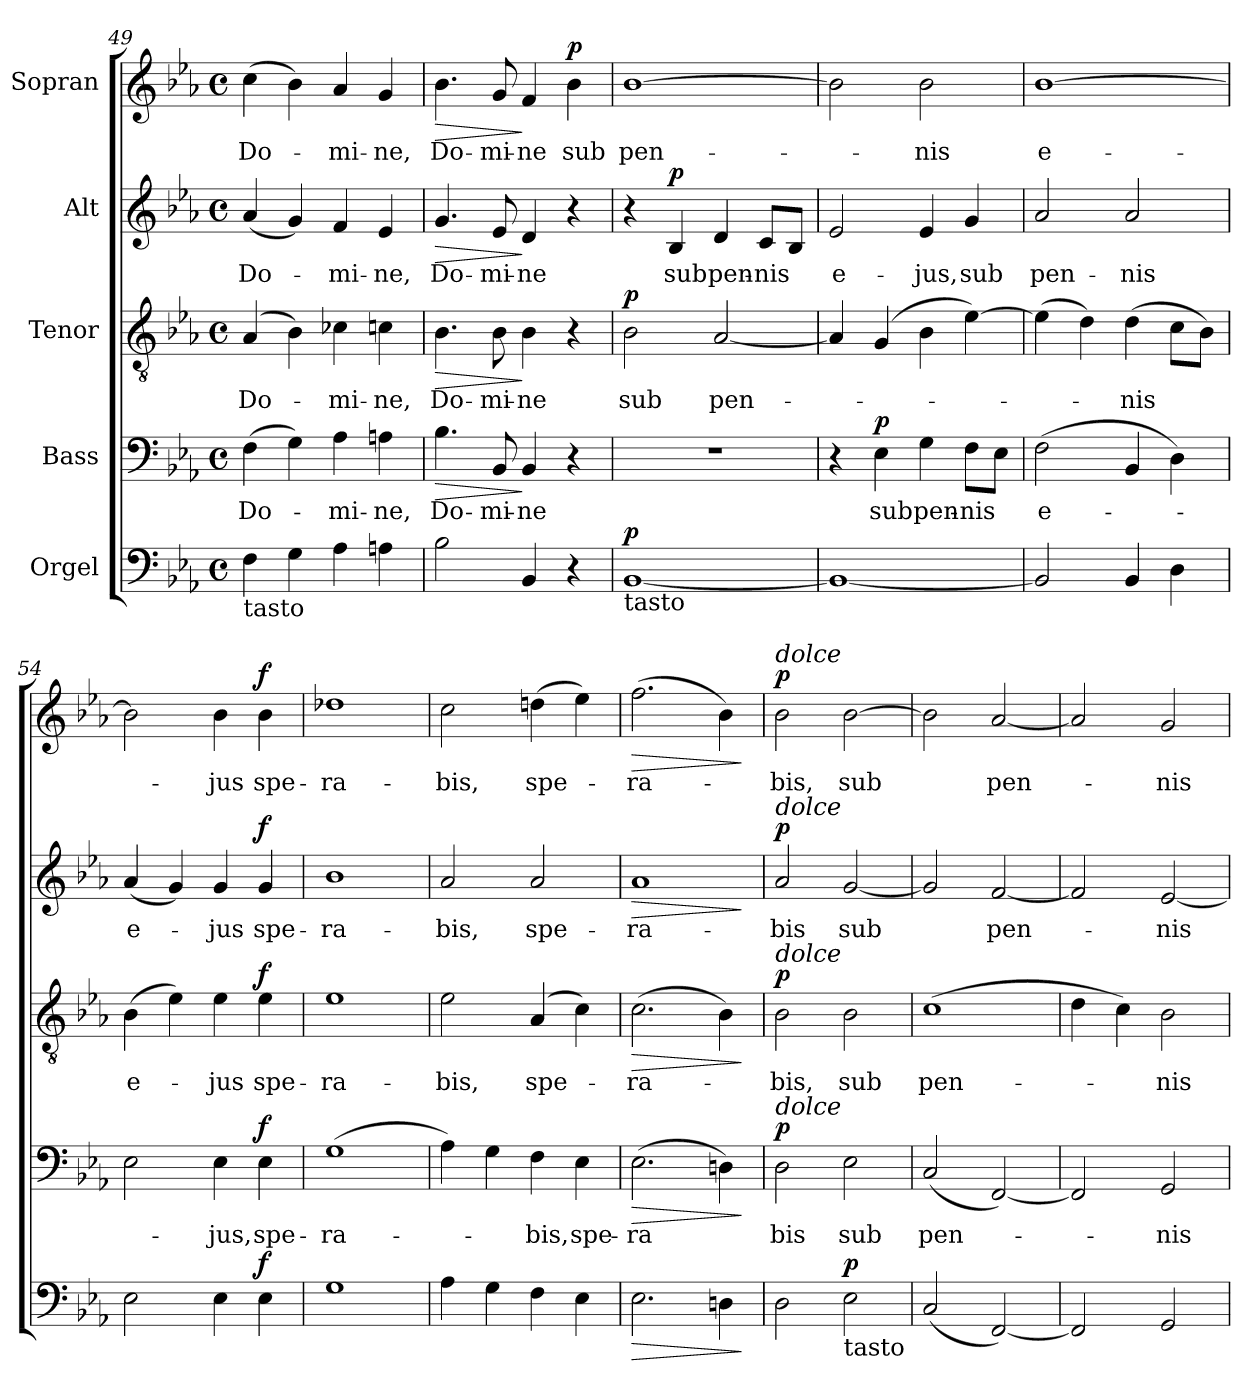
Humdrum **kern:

**kern	**dynam	**kern	**text	**dynam	**kern	**text	**dynam	**kern	**text	**dynam	**kern	**text	**dynam
*part5	*part5	*part4	*part4	*part4	*part3	*part3	*part3	*part2	*part2	*part2	*part1	*part1	*part1
*staff5	*staff5	*staff4	*staff4	*staff4	*staff3	*staff3	*staff3	*staff2	*staff2	*staff2	*staff1	*staff1	*staff1
*I"Orgel	*	*I"Bass	*	*	*I"Tenor	*	*	*I"Alt	*	*	*I"Sopran	*	*
*clefF4	*	*clefF4	*	*	*clefGv2	*	*	*clefG2	*	*	*clefG2	*	*
*k[b-e-a-]	*	*k[b-e-a-]	*	*	*k[b-e-a-]	*	*	*k[b-e-a-]	*	*	*k[b-e-a-]	*	*
*M4/4	*	*M4/4	*	*	*M4/4	*	*	*M4/4	*	*	*M4/4	*	*
*met(c)	*	*met(c)	*	*	*met(c)	*	*	*met(c)	*	*	*met(c)	*	*
=49	=49	=49	=49	=49	=49	=49	=49	=49	=49	=49	=49	=49	=49
!LO:TX:b:t=tasto	!	!	!	!	!	!	!	!	!	!	!	!	!
4F\	.	(>4F\	Do-	.	(>4A-/	Do-	.	(4a-/	Do-	.	(>4cc\	Do-	.
4G\	.	4G\)	.	.	4B-\)	.	.	4g/)	.	.	4b-\)	.	.
4A-\	.	4A-\	-mi-	.	4c-X\	-mi-	.	4f/	-mi-	.	4a-/	-mi-	.
4An\	.	4An\	-ne,	.	4cn\	-ne,	.	4e-/	-ne,	.	4g/	-ne,	.
=50	=50	=50	=50	=50	=50	=50	=50	=50	=50	=50	=50	=50	=50
!	!	!	!	!LO:HP:b	!	!	!LO:HP:b	!	!	!LO:HP:b	!	!	!LO:HP:b
2B-\	.	4.B-\	Do-	>	4.B-\	Do-	>	4.g/	Do-	>	4.b-\	Do-	>
.	.	8BB-/	-mi-	.	8B-\	-mi-	.	8e-/	-mi-	.	8g/	-mi-	.
4BB-/	.	4BB-/	-ne	]	4B-\	-ne	]	4d/	-ne	]	4f/	-ne	]
!	!	!	!	!	!	!	!	!	!	!	!	!	!LO:DY:a
4r	.	4r	.	.	4r	.	.	4r	.	.	4b-\	sub	p
=51	=51	=51	=51	=51	=51	=51	=51	=51	=51	=51	=51	=51	=51
!LO:TX:b:t=tasto	!	!	!	!	!	!	!	!	!	!	!	!	!
!	!LO:DY:a	!	!	!	!	!	!LO:DY:a	!	!	!	!	!	!
[1BB-	p	1r	.	.	2B-\	sub	p	4r	.	.	[1b-	pen-	.
!	!	!	!	!	!	!	!	!	!	!LO:DY:a	!	!	!
.	.	.	.	.	.	.	.	4B-/	sub	p	.	.	.
.	.	.	.	.	[2A-/	pen-	.	4d/	pen-	.	.	.	.
.	.	.	.	.	.	.	.	8c/L	-nis	.	.	.	.
.	.	.	.	.	.	.	.	8B-/J	.	.	.	.	.
!!LO:LB:g=z
=52	=52	=52	=52	=52	=52	=52	=52	=52	=52	=52	=52	=52	=52
1BB-_	.	4r	.	.	4A-/]	.	.	2e-/	e-	.	2b-\]	.	.
!	!	!	!	!LO:DY:a	!	!	!	!	!	!	!	!	!
.	.	4E-\	sub	p	(4G/	.	.	.	.	.	.	.	.
.	.	4G\	pen-	.	4B-\	.	.	4e-/	-jus,	.	2b-\	-nis	.
.	.	8F\L	-nis	.	[4e-\)	.	.	4g/	sub	.	.	.	.
.	.	8E-\J	.	.	.	.	.	.	.	.	.	.	.
=53	=53	=53	=53	=53	=53	=53	=53	=53	=53	=53	=53	=53	=53
2BB-/]	.	(2F\	e-	.	(4e-\]	.	.	2a-/	pen-	.	[1b-	e-	.
.	.	.	.	.	4d\)	.	.	.	.	.	.	.	.
4BB-/	.	4BB-/	.	.	(>4d\	-nis	.	2a-/	-nis	.	.	.	.
4D\	.	4D\)	.	.	8c\L	.	.	.	.	.	.	.	.
.	.	.	.	.	8B-\J)	.	.	.	.	.	.	.	.
=54	=54	=54	=54	=54	=54	=54	=54	=54	=54	=54	=54	=54	=54
2E-\	.	2E-\	.	.	(>4B-\	e-	.	(4a-/	e-	.	2b-\]	.	.
.	.	.	.	.	4e-\)	.	.	4g/)	.	.	.	.	.
4E-\	.	4E-\	-jus,	.	4e-\	-jus	.	4g/	-jus	.	4b-\	-jus	.
!	!LO:DY:a	!	!	!LO:DY:a	!	!	!LO:DY:a	!	!	!LO:DY:a	!	!	!LO:DY:a
4E-\	f	4E-\	spe-	f	4e-\	spe-	f	4g/	spe-	f	4b-\	spe-	f
=55	=55	=55	=55	=55	=55	=55	=55	=55	=55	=55	=55	=55	=55
1G	.	(1G	-ra-	.	1e-	-ra-	.	1b-	-ra-	.	1dd-X	-ra-	.
=56	=56	=56	=56	=56	=56	=56	=56	=56	=56	=56	=56	=56	=56
4A-\	.	4A-\)	.	.	2e-\	-bis,	.	2a-/	-bis,	.	2cc\	-bis,	.
4G\	.	4G\	.	.	.	.	.	.	.	.	.	.	.
4F\	.	4F\	-bis,	.	(>4A-/	spe-	.	2a-/	spe-	.	(>4ddn\	spe-	.
4E-\	.	4E-\	spe-	.	4c\)	.	.	.	.	.	4ee-\)	.	.
=57	=57	=57	=57	=57	=57	=57	=57	=57	=57	=57	=57	=57	=57
!	!LO:HP:b	!	!	!LO:HP:b	!	!	!LO:HP:b	!	!	!LO:HP:b	!	!	!LO:HP:b
2.E-\	>	(2.E-\	-ra	>	(>2.c\	-ra-	>	1a-	-ra-	>	(>2.ff\	-ra-	>
4Dn\	.	4Dn\)	.	.	4B-\)	.	.	.	.	.	4b-\)	.	.
.	]	.	.	]	.	.	]	.	.	]	.	.	]
=58	=58	=58	=58	=58	=58	=58	=58	=58	=58	=58	=58	=58	=58
!	!	!	!	!	!	!	!	!	!	!	!LO:TX:a:i:t=dolce	!	!
!	!	!	!	!	!	!	!	!LO:TX:a:i:t=dolce	!	!	!	!	!
!	!	!	!	!	!LO:TX:a:i:t=dolce	!	!	!	!	!	!	!	!
!	!	!LO:TX:a:i:t=dolce	!	!	!	!	!	!	!	!	!	!	!
!	!	!	!	!LO:DY:a	!	!	!LO:DY:a	!	!	!LO:DY:a	!	!	!LO:DY:a
2D\	.	2D\	bis	p	2B-\	-bis,	p	2a-/	-bis	p	2b-\	-bis,	p
!LO:TX:b:t=tasto	!	!	!	!	!	!	!	!	!	!	!	!	!
!	!LO:DY:a	!	!	!	!	!	!	!	!	!	!	!	!
2E-\	p	2E-\	sub	.	2B-\	sub	.	[2g/	sub	.	[2b-\	sub	.
=59	=59	=59	=59	=59	=59	=59	=59	=59	=59	=59	=59	=59	=59
(2C/	.	(2C/	pen-	.	(>1c	pen-	.	2g/]	.	.	2b-\]	.	.
[2FF/)	.	[2FF/)	.	.	.	.	.	[2f/	pen-	.	[2a-/	pen-	.
!!LO:LB:g=z
=60	=60	=60	=60	=60	=60	=60	=60	=60	=60	=60	=60	=60	=60
2FF/]	.	2FF/]	.	.	4d\	.	.	2f/]	.	.	2a-/]	.	.
.	.	.	.	.	4c\)	.	.	.	.	.	.	.	.
2GG/	.	2GG/	-nis	.	2B-\	-nis	.	[2e-/	-nis	.	2g/	-nis	.
=	=	=	=	=	=	=	=	=	=	=	=	=	=
*-	*-	*-	*-	*-	*-	*-	*-	*-	*-	*-	*-	*-	*-
